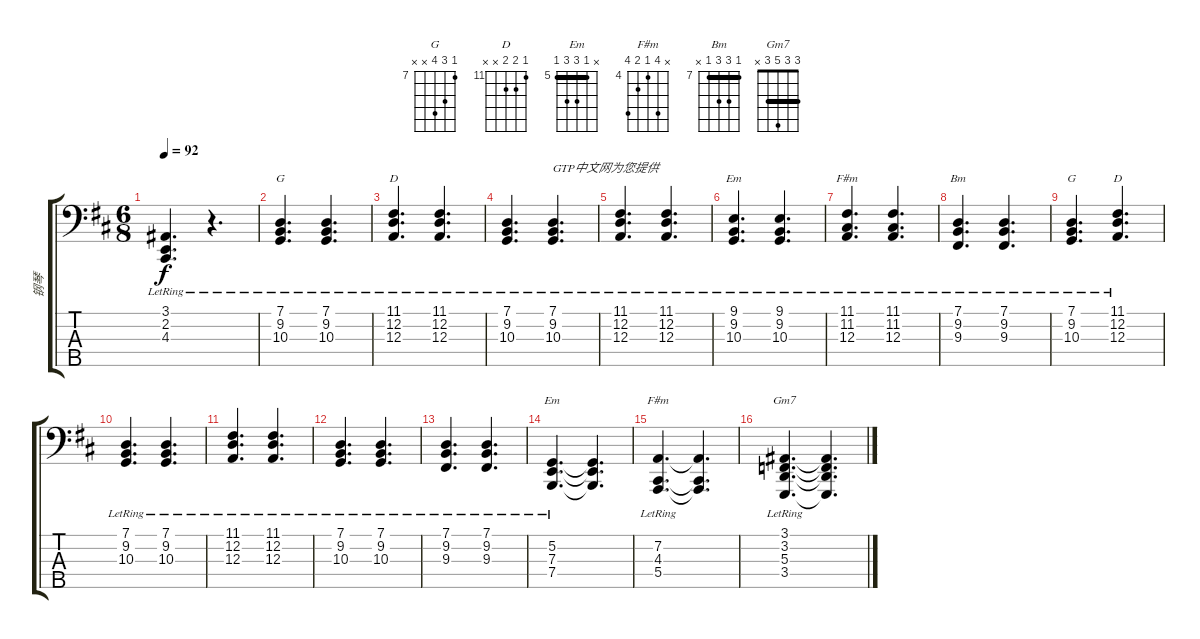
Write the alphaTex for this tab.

\track ("钢琴" "钢琴") {instrument electricgrandpiano}
\staff {score tabs}
\tuning (G2 D2 A1 E1 B0) {hide}
\chord ("G" 7 9 10 7 8) {firstfret 7 barre 7}
\chord ("D" 11 12 12 10 x) {firstfret 10}
\chord ("Em" 9 9 10 12 x) {firstfret 9 barre 9}
\chord ("F#m" 11 11 12 14 x) {firstfret 11 barre 11}
\chord ("Bm" 7 9 9 7 x) {firstfret 7 barre 7}
\chord ("G" 7 9 10 x x) {firstfret 7}
\chord ("D" 11 12 12 x x) {firstfret 11}
\chord ("Em" x 5 7 7 5) {firstfret 5 barre 5}
\chord ("F#m" x 7 4 5 7) {firstfret 4}
\chord ("Gm7" 3 3 5 3 x) {barre 3}
\ts (6 8)
\tempo 92
\clef f4
\ks d
(3.1{lr} 2.2{lr} 4.3{lr}).4{d dy f} r.4{d} |
(7.1{lr} 9.2{lr} 10.3{lr}).4{d ch "G"} (7.1{lr} 9.2{lr} 10.3{lr}).4{d} |
(11.1{lr} 12.2{lr} 12.3{lr}).4{d ch "D"} (11.1{lr} 12.2{lr} 12.3{lr}).4{d} |
(7.1{lr} 9.2{lr} 10.3{lr}).4{d} (7.1{lr} 9.2{lr} 10.3{lr}).4{d txt "GTP中文网为您提供"} |
(11.1{lr} 12.2{lr} 12.3{lr}).4{d} (11.1{lr} 12.2{lr} 12.3{lr}).4{d} |
(9.1{lr} 9.2{lr} 10.3{lr}).4{d ch "Em"} (9.1{lr} 9.2{lr} 10.3{lr}).4{d} |
(11.1{lr} 11.2{lr} 12.3{lr}).4{d ch "F#m"} (11.1{lr} 11.2{lr} 12.3{lr}).4{d} |
(7.1{lr} 9.2{lr} 9.3{lr}).4{d ch "Bm"} (7.1{lr} 9.2{lr} 9.3{lr}).4{d} |
(7.1{lr} 9.2{lr} 10.3{lr}).4{d ch "G"} (11.1{lr} 12.2{lr} 12.3{lr}).4{d ch "D"} |
(7.1{lr} 9.2{lr} 10.3{lr}).4{d} (7.1{lr} 9.2{lr} 10.3{lr}).4{d} |
(11.1{lr} 12.2{lr} 12.3{lr}).4{d} (11.1{lr} 12.2{lr} 12.3{lr}).4{d} |
(7.1{lr} 9.2{lr} 10.3{lr}).4{d} (7.1{lr} 9.2{lr} 10.3{lr}).4{d} |
(7.1{lr} 9.2{lr} 9.3{lr}).4{d} (7.1{lr} 9.2{lr} 9.3{lr}).4{d} |
(5.2{lr} 7.3{lr} 7.4{lr}).4{d ch "Em"} (5.2{t} 7.3{t} 7.4{t}).4{d} |
(7.2{lr} 4.3{lr} 5.4{lr}).4{d ch "F#m"} (7.2{t} 4.3{t} 5.4{t}).4{d} |
(3.1{lr} 3.2{lr} 5.3{lr} 3.4{lr}).4{d ch "Gm7"} (3.1{t} 3.2{t} 5.3{t} 3.4{t}).4{d}
